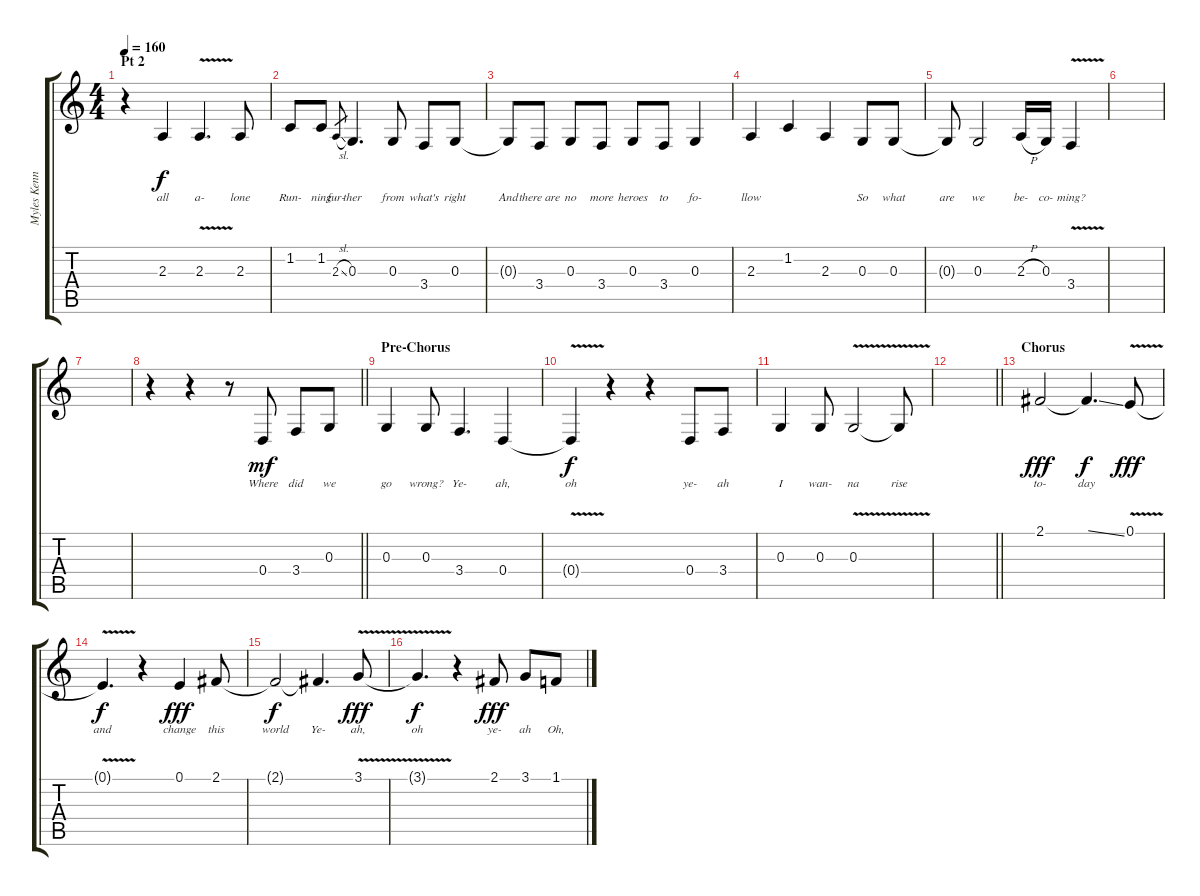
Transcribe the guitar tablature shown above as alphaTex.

\track ("Myles Kennedy [Vocals]" "Myles Kenn") {instrument clarinet}
\staff {score tabs}
\tuning (E4 B3 G3 D3 A2 D2) {hide}
\ts (4 4)
\section ("" "Pt 2")
\tempo 160
\clef g2
\ks c
r.4{dy f} 2.3.4{lyrics (0 "all") lyrics (1 "") lyrics (2 "") lyrics (3 "") lyrics (4 "")} 2.3{v}.4{d lyrics (0 "a-") lyrics (1 "") lyrics (2 "") lyrics (3 "") lyrics (4 "")} 2.3.8{lyrics (0 "lone") lyrics (1 "") lyrics (2 "") lyrics (3 "") lyrics (4 "")} |
1.2.8{lyrics (0 "Run-") lyrics (1 "") lyrics (2 "") lyrics (3 "") lyrics (4 "")} 1.2.8{lyrics (0 "ning") lyrics (1 "") lyrics (2 "") lyrics (3 "") lyrics (4 "")} 2.3{sl}.8{lyrics (0 "fur-") lyrics (1 "") lyrics (2 "") lyrics (3 "") lyrics (4 "") gr} 0.3.4{d lyrics (0 "ther") lyrics (1 "") lyrics (2 "") lyrics (3 "") lyrics (4 "")} 0.3.8{lyrics (0 "from") lyrics (1 "") lyrics (2 "") lyrics (3 "") lyrics (4 "")} 3.4.8{lyrics (0 "what's") lyrics (1 "") lyrics (2 "") lyrics (3 "") lyrics (4 "")} 0.3.8{lyrics (0 "right") lyrics (1 "") lyrics (2 "") lyrics (3 "") lyrics (4 "")} |
0.3{t}.8{lyrics (0 "And") lyrics (1 "") lyrics (2 "") lyrics (3 "") lyrics (4 "")} 3.4.8{lyrics (0 "there are") lyrics (1 "") lyrics (2 "") lyrics (3 "") lyrics (4 "")} 0.3.8{lyrics (0 "no") lyrics (1 "") lyrics (2 "") lyrics (3 "") lyrics (4 "")} 3.4.8{lyrics (0 "more") lyrics (1 "") lyrics (2 "") lyrics (3 "") lyrics (4 "")} 0.3.8{lyrics (0 "heroes") lyrics (1 "") lyrics (2 "") lyrics (3 "") lyrics (4 "")} 3.4.8{lyrics (0 "to") lyrics (1 "") lyrics (2 "") lyrics (3 "") lyrics (4 "")} 0.3.4{lyrics (0 "fo-") lyrics (1 "") lyrics (2 "") lyrics (3 "") lyrics (4 "")} |
2.3.4{lyrics (0 "llow") lyrics (1 "") lyrics (2 "") lyrics (3 "") lyrics (4 "")} 1.2.4{lyrics (0 "") lyrics (1 "") lyrics (2 "") lyrics (3 "") lyrics (4 "")} 2.3.4{lyrics (0 "") lyrics (1 "") lyrics (2 "") lyrics (3 "") lyrics (4 "")} 0.3.8{lyrics (0 "So") lyrics (1 "") lyrics (2 "") lyrics (3 "") lyrics (4 "")} 0.3.8{lyrics (0 "what") lyrics (1 "") lyrics (2 "") lyrics (3 "") lyrics (4 "")} |
0.3{t}.8{lyrics (0 "are") lyrics (1 "") lyrics (2 "") lyrics (3 "") lyrics (4 "")} 0.3.2{lyrics (0 "we") lyrics (1 "") lyrics (2 "") lyrics (3 "") lyrics (4 "")} 2.3{h}.16{lyrics (0 "be-") lyrics (1 "") lyrics (2 "") lyrics (3 "") lyrics (4 "")} 0.3.16{lyrics (0 "co-") lyrics (1 "") lyrics (2 "") lyrics (3 "") lyrics (4 "")} 3.4{v}.4{lyrics (0 "ming?") lyrics (1 "") lyrics (2 "") lyrics (3 "") lyrics (4 "")} |
|
|
\barLineRight lightlight
r.4 r.4 r.8 0.4.8{lyrics (0 "Where") lyrics (1 "") lyrics (2 "") lyrics (3 "") lyrics (4 "") dy mf} 3.4.8{lyrics (0 "did") lyrics (1 "") lyrics (2 "") lyrics (3 "") lyrics (4 "")} 0.3.8{lyrics (0 "we") lyrics (1 "") lyrics (2 "") lyrics (3 "") lyrics (4 "")} |
\section ("" "Pre-Chorus")
0.3.4{lyrics (0 "go") lyrics (1 "") lyrics (2 "") lyrics (3 "") lyrics (4 "")} 0.3.8{lyrics (0 "wrong?") lyrics (1 "") lyrics (2 "") lyrics (3 "") lyrics (4 "")} 3.4.4{d lyrics (0 "Ye-") lyrics (1 "") lyrics (2 "") lyrics (3 "") lyrics (4 "")} 0.4.4{lyrics (0 "ah,") lyrics (1 "") lyrics (2 "") lyrics (3 "") lyrics (4 "")} |
0.4{v t}.4{lyrics (0 "oh") lyrics (1 "") lyrics (2 "") lyrics (3 "") lyrics (4 "") dy f} r.4 r.4 0.4.8{lyrics (0 "ye-") lyrics (1 "") lyrics (2 "") lyrics (3 "") lyrics (4 "")} 3.4.8{lyrics (0 "ah") lyrics (1 "") lyrics (2 "") lyrics (3 "") lyrics (4 "")} |
0.3.4{lyrics (0 "I") lyrics (1 "") lyrics (2 "") lyrics (3 "") lyrics (4 "")} 0.3.8{lyrics (0 "wan-") lyrics (1 "") lyrics (2 "") lyrics (3 "") lyrics (4 "")} 0.3{v}.2{lyrics (0 "na") lyrics (1 "") lyrics (2 "") lyrics (3 "") lyrics (4 "")} 0.3{t}.8{lyrics (0 "rise") lyrics (1 "") lyrics (2 "") lyrics (3 "") lyrics (4 "")} |
\barLineRight lightlight
|
\section ("" "Chorus")
2.1.2{lyrics (0 "to-") lyrics (1 "") lyrics (2 "") lyrics (3 "") lyrics (4 "") dy fff} 2.1{ss t}.4{d lyrics (0 "day") lyrics (1 "") lyrics (2 "") lyrics (3 "") lyrics (4 "") dy f} 0.1{v}.8{lyrics (0 "") lyrics (1 "") lyrics (2 "") lyrics (3 "") lyrics (4 "") dy fff} |
0.1{t}.4{d lyrics (0 "and") lyrics (1 "") lyrics (2 "") lyrics (3 "") lyrics (4 "") dy f} r.4 0.1.4{lyrics (0 "change") lyrics (1 "") lyrics (2 "") lyrics (3 "") lyrics (4 "") dy fff} 2.1.8{lyrics (0 "this") lyrics (1 "") lyrics (2 "") lyrics (3 "") lyrics (4 "")} |
2.1{t}.2{lyrics (0 "world") lyrics (1 "") lyrics (2 "") lyrics (3 "") lyrics (4 "") dy f} 2.1{t}.4{d lyrics (0 "Ye-") lyrics (1 "") lyrics (2 "") lyrics (3 "") lyrics (4 "")} 3.1{v}.8{lyrics (0 "ah,") lyrics (1 "") lyrics (2 "") lyrics (3 "") lyrics (4 "") dy fff} |
3.1{t}.4{d lyrics (0 "oh") lyrics (1 "") lyrics (2 "") lyrics (3 "") lyrics (4 "") dy f} r.4 2.1.8{lyrics (0 "ye-") lyrics (1 "") lyrics (2 "") lyrics (3 "") lyrics (4 "") dy fff} 3.1.8{lyrics (0 "ah") lyrics (1 "") lyrics (2 "") lyrics (3 "") lyrics (4 "")} 1.1.8{lyrics (0 "Oh,") lyrics (1 "") lyrics (2 "") lyrics (3 "") lyrics (4 "")}
